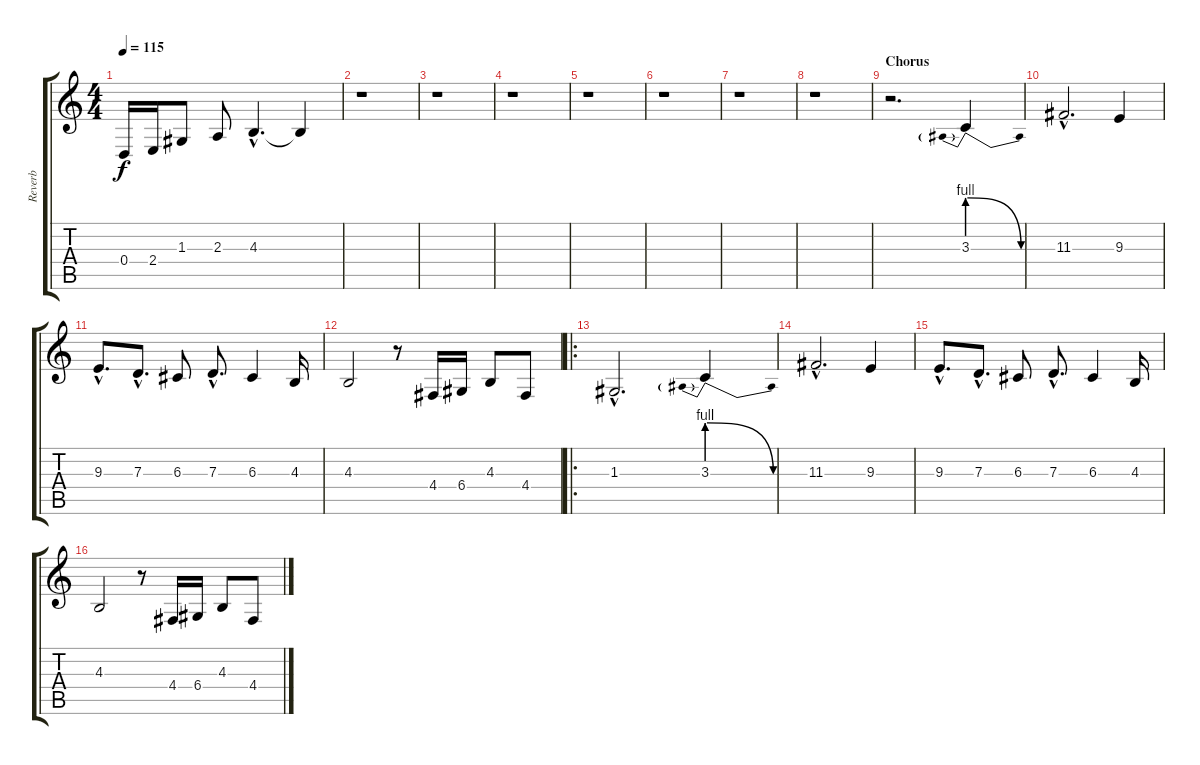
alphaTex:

\track ("Reverb" "Reverb") {instrument fx6goblins}
\staff {score tabs}
\tuning (E4 B3 G3 D3 A2 E2) {hide}
\ts (4 4)
\tempo 115
\clef g2
\ks c
0.4.16{dy f} 2.4.16 1.3.8 2.3.8 4.3{hac}.4{d} 4.3{t}.4 |
r.1 |
r.1 |
r.1 |
r.1 |
r.1 |
r.1 |
r.1 |
\section ("" "Chorus")
r.2{d} 3.3{be (prebendrelease 0 4 60 0)}.4 |
11.3{hac}.2{d} 9.3.4 |
9.3{hac}.8{d} 7.3{hac}.8{d} 6.3.8 7.3{hac}.8{d} 6.3.4 4.3.16 |
4.3.2 r.8 4.4.16 6.4.16 4.3.8 4.4.8 |
\ro
1.3{hac}.2{d} 3.3{be (prebendrelease 0 4 60 0)}.4 |
11.3{hac}.2{d} 9.3.4 |
9.3{hac}.8{d} 7.3{hac}.8{d} 6.3.8 7.3{hac}.8{d} 6.3.4 4.3.16 |
4.3.2 r.8 4.4.16 6.4.16 4.3.8 4.4.8
